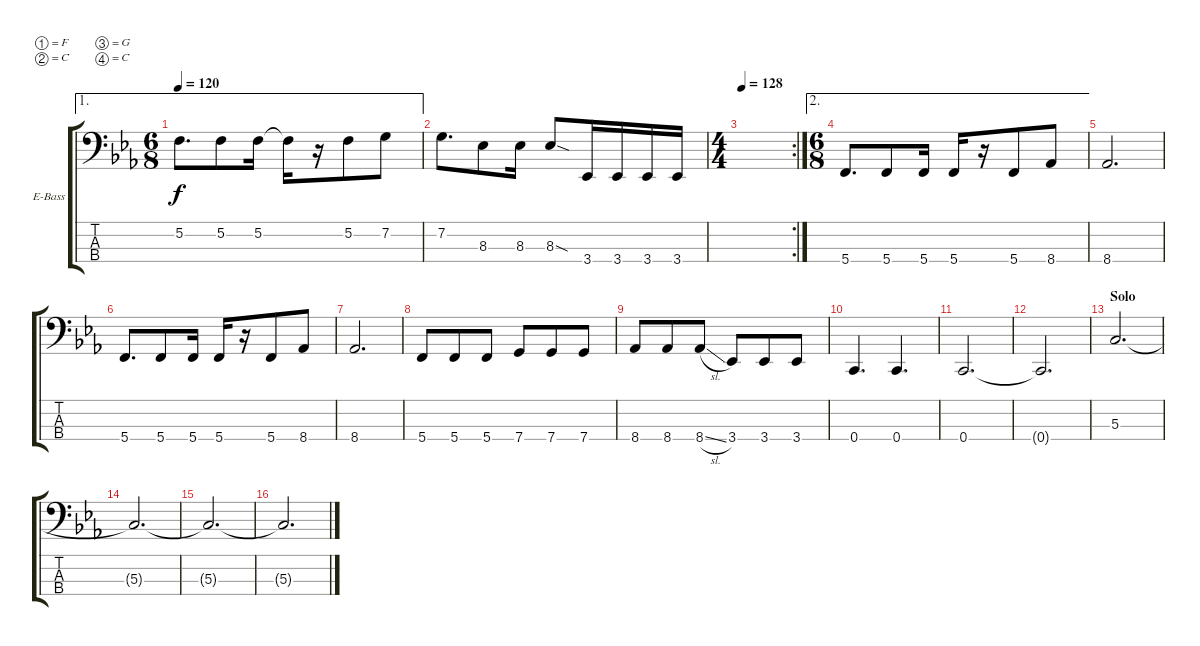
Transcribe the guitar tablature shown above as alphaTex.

\bracketExtendMode groupsimilarinstruments
\firstSystemTrackNameOrientation horizontal
\otherSystemsTrackNameOrientation horizontal
\track ("Electric Bass" "E-Bass") {instrument electricbassfinger}
\staff {score tabs}
\tuning (F2 C2 G1 C1)
\ae 1
\ts (6 8)
\tempo 120
\clef f4
\ks cminor
5.2.8{d dy f} 5.2.8 5.2.16 5.2{t}.16 r.16 5.2.8 7.2.8 |
7.2.8{d} 8.3.8 8.3.16 8.3{sod}.8 3.4.16 3.4.16 3.4.16 3.4.16 |
\rc 2
\ts (4 4)
\tempo 128
|
\ae 2
\ts (6 8)
5.4.8{d} 5.4.8 5.4.16 5.4.16 r.16 5.4.8 8.4.8 |
8.4.2{d} |
5.4.8{d} 5.4.8 5.4.16 5.4.16 r.16 5.4.8 8.4.8 |
8.4.2{d} |
5.4.8 5.4.8 5.4.8 7.4.8 7.4.8 7.4.8 |
8.4.8 8.4.8 8.4{sl}.8 3.4.8 3.4.8 3.4.8 |
0.4.4{d} 0.4.4{d} |
0.4.2{d} |
0.4{t}.2{d} |
\section ("" "Solo")
5.3.2{d} |
5.3{t}.2{d} |
5.3{t}.2{d} |
5.3{t}.2{d}
